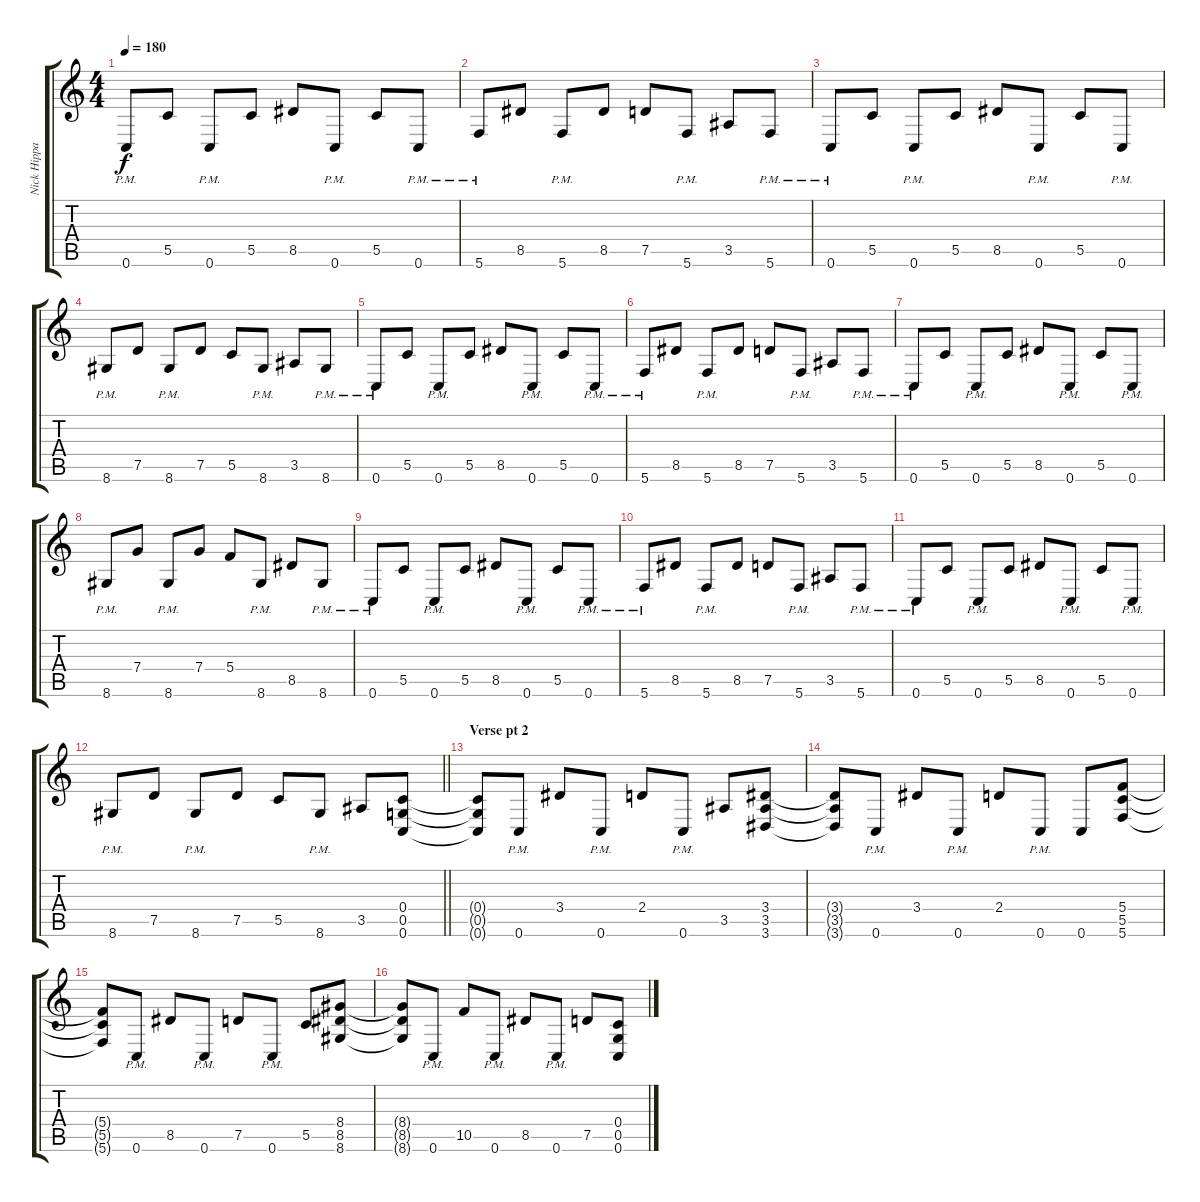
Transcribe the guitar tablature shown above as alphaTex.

\track ("Nick Hippa" "Nick Hippa") {instrument distortionguitar}
\staff {score tabs}
\tuning (D4 A3 F3 C3 G2 C2) {hide}
\ts (4 4)
\tempo 180
\clef g2
\ks c
0.6{pm}.8{dy f} 5.5.8 0.6{pm}.8 5.5.8 8.5.8 0.6{pm}.8 5.5.8 0.6{pm}.8 |
5.6{pm}.8 8.5.8 5.6{pm}.8 8.5.8 7.5.8 5.6{pm}.8 3.5.8 5.6{pm}.8 |
0.6{pm}.8 5.5.8 0.6{pm}.8 5.5.8 8.5.8 0.6{pm}.8 5.5.8 0.6{pm}.8 |
8.6{pm}.8 7.5.8 8.6{pm}.8 7.5.8 5.5.8 8.6{pm}.8 3.5.8 8.6{pm}.8 |
0.6{pm}.8 5.5.8 0.6{pm}.8 5.5.8 8.5.8 0.6{pm}.8 5.5.8 0.6{pm}.8 |
5.6{pm}.8 8.5.8 5.6{pm}.8 8.5.8 7.5.8 5.6{pm}.8 3.5.8 5.6{pm}.8 |
0.6{pm}.8 5.5.8 0.6{pm}.8 5.5.8 8.5.8 0.6{pm}.8 5.5.8 0.6{pm}.8 |
8.6{pm}.8 7.4.8 8.6{pm}.8 7.4.8 5.4.8 8.6{pm}.8 8.5.8 8.6{pm}.8 |
0.6{pm}.8 5.5.8 0.6{pm}.8 5.5.8 8.5.8 0.6{pm}.8 5.5.8 0.6{pm}.8 |
5.6{pm}.8 8.5.8 5.6{pm}.8 8.5.8 7.5.8 5.6{pm}.8 3.5.8 5.6{pm}.8 |
0.6{pm}.8 5.5.8 0.6{pm}.8 5.5.8 8.5.8 0.6{pm}.8 5.5.8 0.6{pm}.8 |
\barLineRight lightlight
8.6{pm}.8 7.5.8 8.6{pm}.8 7.5.8 5.5.8 8.6{pm}.8 3.5.8 (0.4 0.5 0.6).8 |
\section ("" "Verse pt 2")
(0.4{t} 0.5{t} 0.6{t}).8 0.6{pm}.8 3.4.8 0.6{pm}.8 2.4.8 0.6{pm}.8 3.5.8 (3.4 3.5 3.6).8 |
(3.4{t} 3.5{t} 3.6{t}).8 0.6{pm}.8 3.4.8 0.6{pm}.8 2.4.8 0.6{pm}.8 0.6.8 (5.4 5.5 5.6).8 |
(5.4{t} 5.5{t} 5.6{t}).8 0.6{pm}.8 8.5.8 0.6{pm}.8 7.5.8 0.6{pm}.8 5.5.8 (8.4 8.5 8.6).8 |
(8.4{t} 8.5{t} 8.6{t}).8 0.6{pm}.8 10.5.8 0.6{pm}.8 8.5.8 0.6{pm}.8 7.5.8 (0.4 0.5 0.6).8
